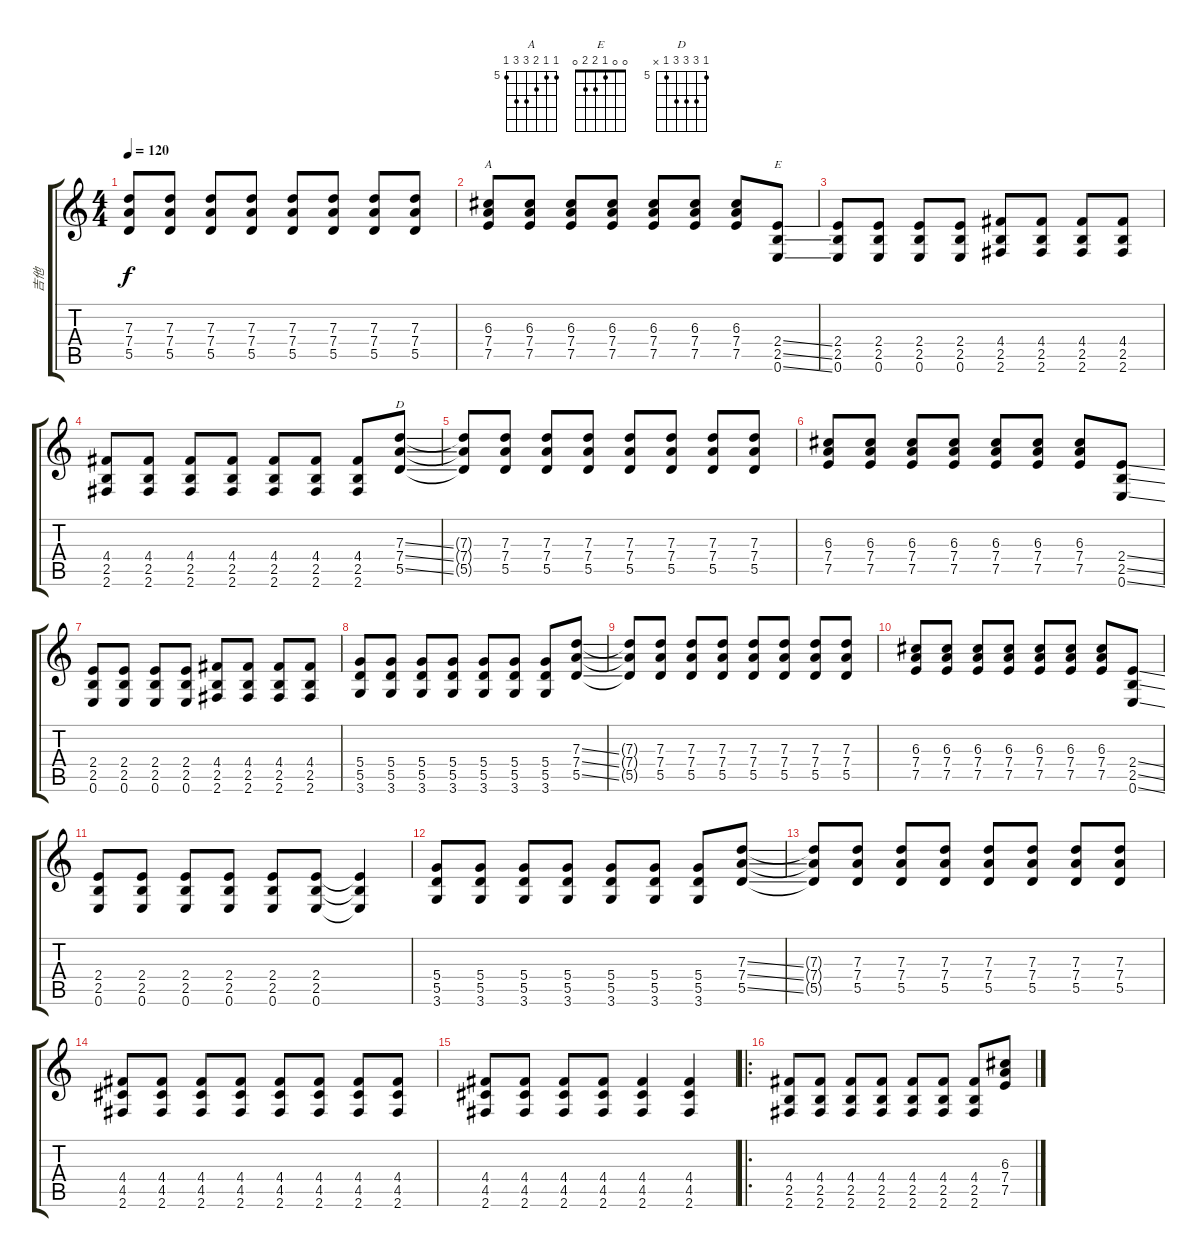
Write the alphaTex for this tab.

\track ("吉他" "吉他") {instrument overdrivenguitar}
\staff {score tabs}
\tuning (E4 B3 G3 D3 A2 E2) {hide}
\chord ("A" 5 5 6 7 7 5) {firstfret 5}
\chord ("E" 0 0 1 2 2 0)
\chord ("D" 5 7 7 7 5 x) {firstfret 5}
\ts (4 4)
\tempo 120
\clef g2
\ks c
(7.3{t} 7.4{t} 5.5{t}).8{dy f} (7.3 7.4 5.5).8 (7.3 7.4 5.5).8 (7.3 7.4 5.5).8 (7.3 7.4 5.5).8 (7.3 7.4 5.5).8 (7.3 7.4 5.5).8 (7.3 7.4 5.5).8 |
(6.3 7.4 7.5).8{ch "A"} (6.3 7.4 7.5).8 (6.3 7.4 7.5).8 (6.3 7.4 7.5).8 (6.3 7.4 7.5).8 (6.3 7.4 7.5).8 (6.3 7.4 7.5).8 (2.4{ss} 2.5{ss} 0.6{ss}).8{ch "E"} |
(2.4 2.5 0.6).8 (2.4 2.5 0.6).8 (2.4 2.5 0.6).8 (2.4 2.5 0.6).8 (4.4 2.5 2.6).8 (4.4 2.5 2.6).8 (4.4 2.5 2.6).8 (4.4 2.5 2.6).8 |
(4.4 2.5 2.6).8 (4.4 2.5 2.6).8 (4.4 2.5 2.6).8 (4.4 2.5 2.6).8 (4.4 2.5 2.6).8 (4.4 2.5 2.6).8 (4.4 2.5 2.6).8 (7.3{ss} 7.4{ss} 5.5{ss}).8{ch "D"} |
(7.3{t} 7.4{t} 5.5{t}).8 (7.3 7.4 5.5).8 (7.3 7.4 5.5).8 (7.3 7.4 5.5).8 (7.3 7.4 5.5).8 (7.3 7.4 5.5).8 (7.3 7.4 5.5).8 (7.3 7.4 5.5).8 |
(6.3 7.4 7.5).8 (6.3 7.4 7.5).8 (6.3 7.4 7.5).8 (6.3 7.4 7.5).8 (6.3 7.4 7.5).8 (6.3 7.4 7.5).8 (6.3 7.4 7.5).8 (2.4{ss} 2.5{ss} 0.6{ss}).8 |
(2.4 2.5 0.6).8 (2.4 2.5 0.6).8 (2.4 2.5 0.6).8 (2.4 2.5 0.6).8 (4.4 2.5 2.6).8 (4.4 2.5 2.6).8 (4.4 2.5 2.6).8 (4.4 2.5 2.6).8 |
(5.4 5.5 3.6).8 (5.4 5.5 3.6).8 (5.4 5.5 3.6).8 (5.4 5.5 3.6).8 (5.4 5.5 3.6).8 (5.4 5.5 3.6).8 (5.4 5.5 3.6).8 (7.3{ss} 7.4{ss} 5.5{ss}).8 |
(7.3{t} 7.4{t} 5.5{t}).8 (7.3 7.4 5.5).8 (7.3 7.4 5.5).8 (7.3 7.4 5.5).8 (7.3 7.4 5.5).8 (7.3 7.4 5.5).8 (7.3 7.4 5.5).8 (7.3 7.4 5.5).8 |
(6.3 7.4 7.5).8 (6.3 7.4 7.5).8 (6.3 7.4 7.5).8 (6.3 7.4 7.5).8 (6.3 7.4 7.5).8 (6.3 7.4 7.5).8 (6.3 7.4 7.5).8 (2.4{ss} 2.5{ss} 0.6{ss}).8 |
(2.4 2.5 0.6).8 (2.4 2.5 0.6).8 (2.4 2.5 0.6).8 (2.4 2.5 0.6).8 (2.4 2.5 0.6).8 (2.4 2.5 0.6).8 (2.4{t} 2.5{t} 0.6{t}).4 |
(5.4 5.5 3.6).8 (5.4 5.5 3.6).8 (5.4 5.5 3.6).8 (5.4 5.5 3.6).8 (5.4 5.5 3.6).8 (5.4 5.5 3.6).8 (5.4 5.5 3.6).8 (7.3{ss} 7.4{ss} 5.5{ss}).8 |
(7.3{t} 7.4{t} 5.5{t}).8 (7.3 7.4 5.5).8 (7.3 7.4 5.5).8 (7.3 7.4 5.5).8 (7.3 7.4 5.5).8 (7.3 7.4 5.5).8 (7.3 7.4 5.5).8 (7.3 7.4 5.5).8 |
(4.4 4.5 2.6).8 (4.4 4.5 2.6).8 (4.4 4.5 2.6).8 (4.4 4.5 2.6).8 (4.4 4.5 2.6).8 (4.4 4.5 2.6).8 (4.4 4.5 2.6).8 (4.4 4.5 2.6).8 |
(4.4 4.5 2.6).8 (4.4 4.5 2.6).8 (4.4 4.5 2.6).8 (4.4 4.5 2.6).8 (4.4 4.5 2.6).4 (4.4 4.5 2.6).4 |
\ro
(4.4 2.5 2.6).8 (4.4 2.5 2.6).8 (4.4 2.5 2.6).8 (4.4 2.5 2.6).8 (4.4 2.5 2.6).8 (4.4 2.5 2.6).8 (4.4 2.5 2.6).8 (6.3 7.4 7.5).8
